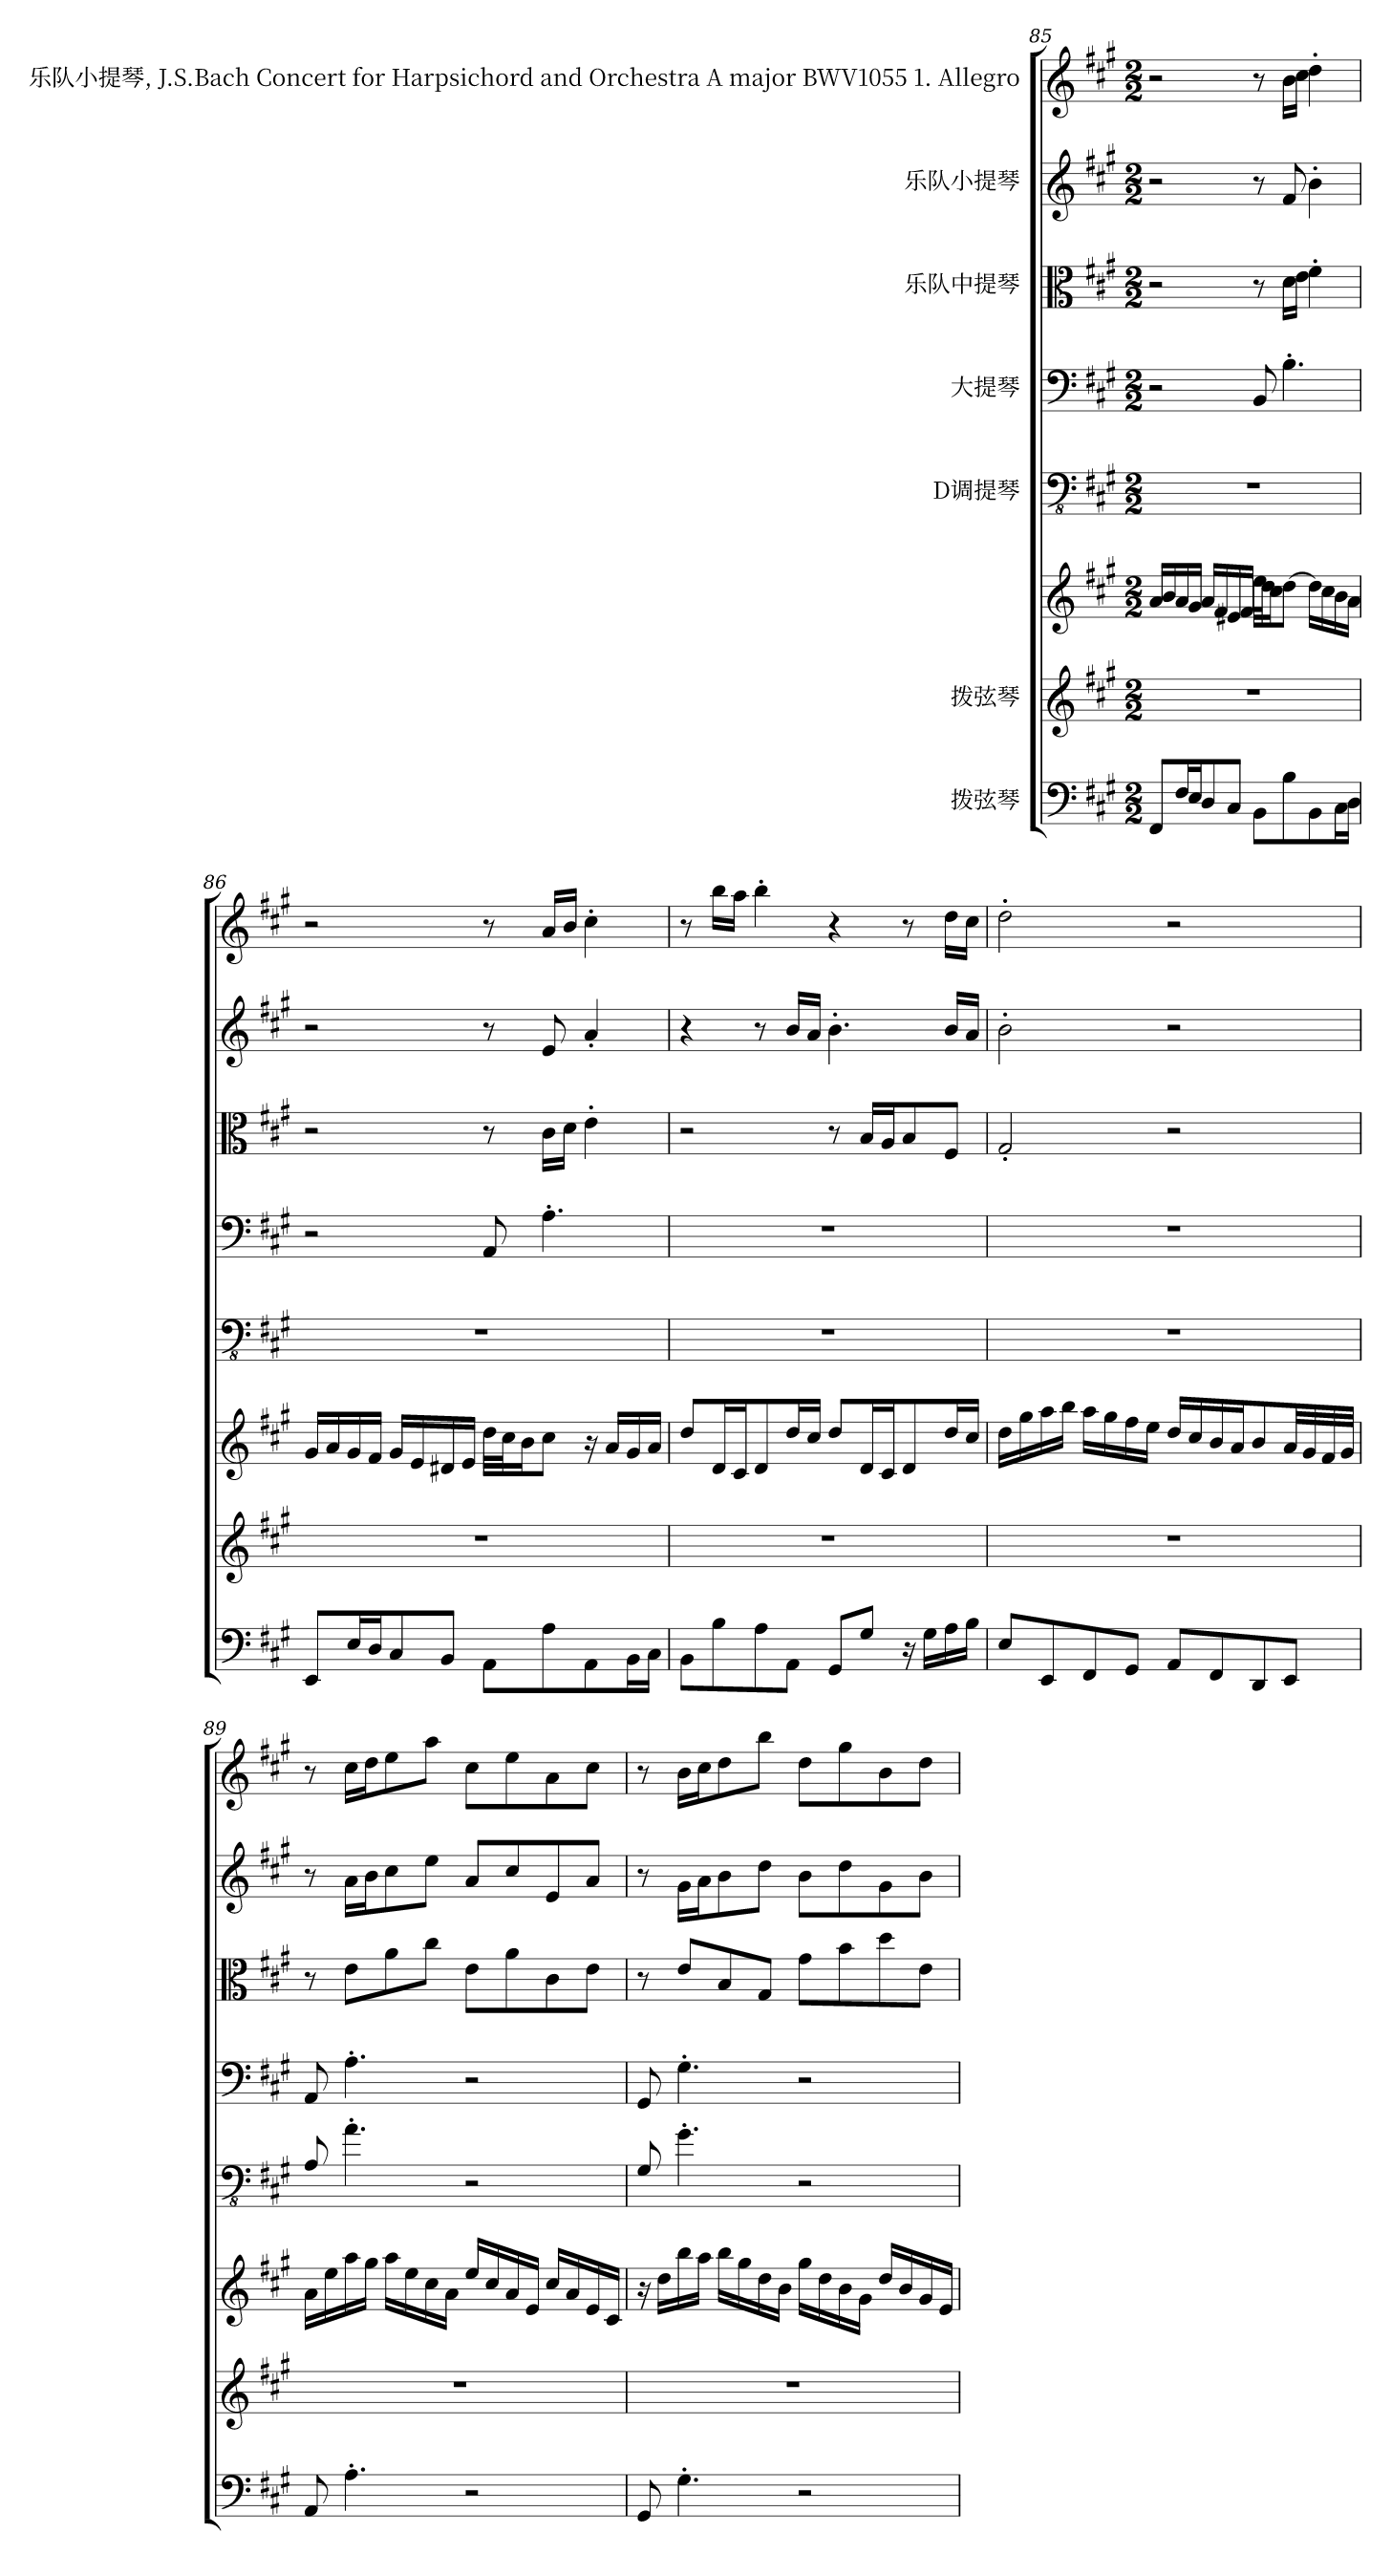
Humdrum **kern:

**kern	**kern	**kern	**kern	**kern	**kern	**kern	**kern
*part7	*part6	*part6	*part5	*part4	*part3	*part2	*part1
*staff8	*staff7	*staff6	*staff5	*staff4	*staff3	*staff2	*staff1
*I"拨弦琴	*I"拨弦琴	*	*I"D调提琴	*I"大提琴	*I"乐队中提琴	*I"乐队小提琴	*I"乐队小提琴, J.S.Bach Concert for Harpsichord and Orchestra A major BWV1055 1. Allegro
*clefF4	*clefG2	*clefG2	*clefFv4	*clefF4	*clefC3	*clefG2	*clefG2
*	*	*	*ITrd7c12	*	*	*	*
*k[f#c#g#]	*k[f#c#g#]	*k[f#c#g#]	*k[f#c#g#]	*k[f#c#g#]	*k[f#c#g#]	*k[f#c#g#]	*k[f#c#g#]
*M2/2	*M2/2	*M2/2	*M2/2	*M2/2	*M2/2	*M2/2	*M2/2
=85	=85	=85	=85	=85	=85	=85	=85
8FF#/L	1r	16a/LL	1r	2r	2r	2r	2r
.	.	16b/	.	.	.	.	.
16F#/L	.	16a/	.	.	.	.	.
16E/J	.	16g#/JJ	.	.	.	.	.
8D/	.	16a/LL	.	.	.	.	.
.	.	16f#/	.	.	.	.	.
8C#/J	.	16e#X/	.	.	.	.	.
.	.	16f#/JJ	.	.	.	.	.
8BB\L	.	32ee\LLL	.	8BB/	8r	8r	8r
.	.	32dd\J	.	.	.	.	.
.	.	16cc#\J	.	.	.	.	.
8B\	.	[8dd\J	.	4.B'\	16d\LL	8f#/	16b\LL
.	.	.	.	.	16e\JJ	.	16cc#\JJ
8BB\	.	16dd\LL]	.	.	4f#'\	4b'\	4dd'\
.	.	16cc#\	.	.	.	.	.
16C#\L	.	16b\	.	.	.	.	.
16D\JJ	.	16a\JJ	.	.	.	.	.
!!LO:PB:g=z
=86	=86	=86	=86	=86	=86	=86	=86
8EE/L	1r	16g#/LL	1r	2r	2r	2r	2r
.	.	16a/	.	.	.	.	.
16E/L	.	16g#/	.	.	.	.	.
16D/J	.	16f#/JJ	.	.	.	.	.
8C#/	.	16g#/LL	.	.	.	.	.
.	.	16e/	.	.	.	.	.
8BB/J	.	16d#X/	.	.	.	.	.
.	.	16e/JJ	.	.	.	.	.
8AA\L	.	32dd\LLL	.	8AA/	8r	8r	8r
.	.	32cc#\J	.	.	.	.	.
.	.	16b\J	.	.	.	.	.
8A\	.	8cc#\J	.	4.A'\	16c#\LL	8e/	16a/LL
.	.	.	.	.	16d\JJ	.	16b/JJ
8AA\	.	16r	.	.	4e'\	4a'/	4cc#'\
.	.	16a/LL	.	.	.	.	.
16BB\L	.	16g#/	.	.	.	.	.
16C#\JJ	.	16a/JJ	.	.	.	.	.
=87	=87	=87	=87	=87	=87	=87	=87
8BB\L	1r	8dd/L	1r	1r	2r	4r	8r
8B\	.	16d/L	.	.	.	.	16bb\LL
.	.	16c#/J	.	.	.	.	16aa\JJ
8A\	.	8d/	.	.	.	8r	4bb'\
8AA\J	.	16dd/L	.	.	.	16b/LL	.
.	.	16cc#/JJ	.	.	.	16a/JJ	.
8GG#/L	.	8dd/L	.	.	8r	4.b'\	4r
8G#/J	.	16d/L	.	.	16B/LL	.	.
.	.	16c#/J	.	.	16A/J	.	.
16r	.	8d/	.	.	8B/	.	8r
16G#\LL	.	.	.	.	.	.	.
16A\	.	16dd/L	.	.	8F#/J	16b/LL	16dd\LL
16B\JJ	.	16cc#/JJ	.	.	.	16a/JJ	16cc#\JJ
!!LO:PB:g=z
=88	=88	=88	=88	=88	=88	=88	=88
8E/L	1r	16dd\LL	1r	1r	2G#'/	2b'\	2dd'\
.	.	16gg#\	.	.	.	.	.
8EE/	.	16aa\	.	.	.	.	.
.	.	16bb\JJ	.	.	.	.	.
8FF#/	.	16aa\LL	.	.	.	.	.
.	.	16gg#\	.	.	.	.	.
8GG#/J	.	16ff#\	.	.	.	.	.
.	.	16ee\JJ	.	.	.	.	.
8AA/L	.	16dd/LL	.	.	2r	2r	2r
.	.	16cc#/	.	.	.	.	.
8FF#/	.	16b/	.	.	.	.	.
.	.	16a/J	.	.	.	.	.
8DD/	.	8b/	.	.	.	.	.
8EE/J	.	32a/LL	.	.	.	.	.
.	.	32g#/	.	.	.	.	.
.	.	32f#/	.	.	.	.	.
.	.	32g#/JJJ	.	.	.	.	.
=89	=89	=89	=89	=89	=89	=89	=89
8AA/	1r	16a\LL	8AAA/	8AA/	8r	8r	8r
.	.	16ee\	.	.	.	.	.
4.A'\	.	16aa\	4.AA'\	4.A'\	8e\L	16a\LL	16cc#\LL
.	.	16gg#\JJ	.	.	.	16b\J	16dd\J
.	.	16aa\LL	.	.	8a\	8cc#\	8ee\
.	.	16ee\	.	.	.	.	.
.	.	16cc#\	.	.	8cc#\J	8ee\J	8aa\J
.	.	16a\JJ	.	.	.	.	.
2r	.	16ee/LL	2r	2r	8e\L	8a/L	8cc#\L
.	.	16cc#/	.	.	.	.	.
.	.	16a/	.	.	8a\	8cc#/	8ee\
.	.	16e/JJ	.	.	.	.	.
.	.	16cc#/LL	.	.	8c#\	8e/	8a\
.	.	16a/	.	.	.	.	.
.	.	16e/	.	.	8e\J	8a/J	8cc#\J
.	.	16c#/JJ	.	.	.	.	.
!!LO:PB:g=z
=90	=90	=90	=90	=90	=90	=90	=90
8GG#/	1r	16r	8GGG#/	8GG#/	8r	8r	8r
.	.	16dd\LL	.	.	.	.	.
4.G#'\	.	16bb\	4.GG#'\	4.G#'\	8e/L	16g#\LL	16b\LL
.	.	16aa\JJ	.	.	.	16a\J	16cc#\J
.	.	16bb\LL	.	.	8B/	8b\	8dd\
.	.	16gg#\	.	.	.	.	.
.	.	16dd\	.	.	8G#/J	8dd\J	8bb\J
.	.	16b\JJ	.	.	.	.	.
2r	.	16gg#\LL	2r	2r	8g#\L	8b\L	8dd\L
.	.	16dd\	.	.	.	.	.
.	.	16b\	.	.	8b\	8dd\	8gg#\
.	.	16g#\JJ	.	.	.	.	.
.	.	16dd/LL	.	.	8dd\	8g#\	8b\
.	.	16b/	.	.	.	.	.
.	.	16g#/	.	.	8e\J	8b\J	8dd\J
.	.	16e/JJ	.	.	.	.	.
=	=	=	=	=	=	=	=
*-	*-	*-	*-	*-	*-	*-	*-
